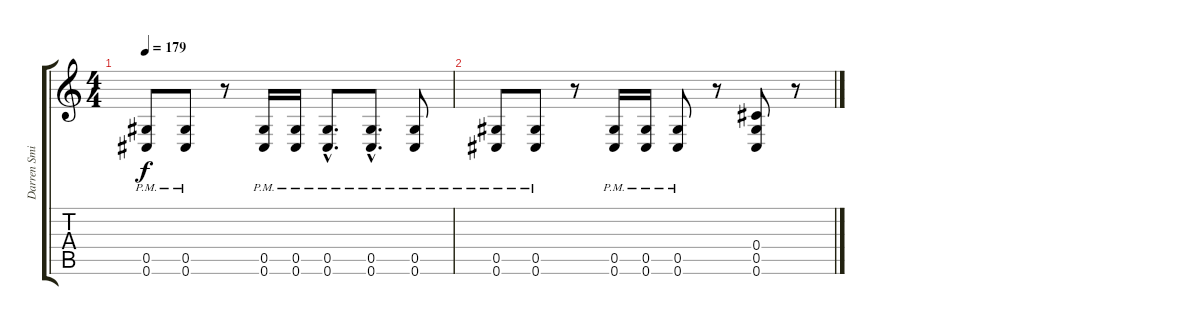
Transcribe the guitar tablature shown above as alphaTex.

\track ("Darren Smith" "Darren Smi") {instrument overdrivenguitar}
\staff {score tabs}
\tuning (Eb4 Bb3 Gb3 Db3 Ab2 Db2) {hide}
\ts (4 4)
\tempo 179
\clef g2
\ks c
(0.5{pm} 0.6{pm}).8{dy f} (0.5{pm} 0.6{pm}).8 r.8 (0.5{pm} 0.6{pm}).16 (0.5{pm} 0.6{pm}).16 (0.5{hac pm} 0.6{hac pm}).8{d} (0.5{hac pm} 0.6{hac pm}).8{d} (0.5{pm} 0.6{pm}).8 |
(0.5{pm} 0.6{pm}).8 (0.5{pm} 0.6{pm}).8 r.8 (0.5{pm} 0.6{pm}).16 (0.5{pm} 0.6{pm}).16 (0.5{pm} 0.6{pm}).8 r.8 (0.4 0.5 0.6).8 r.8
